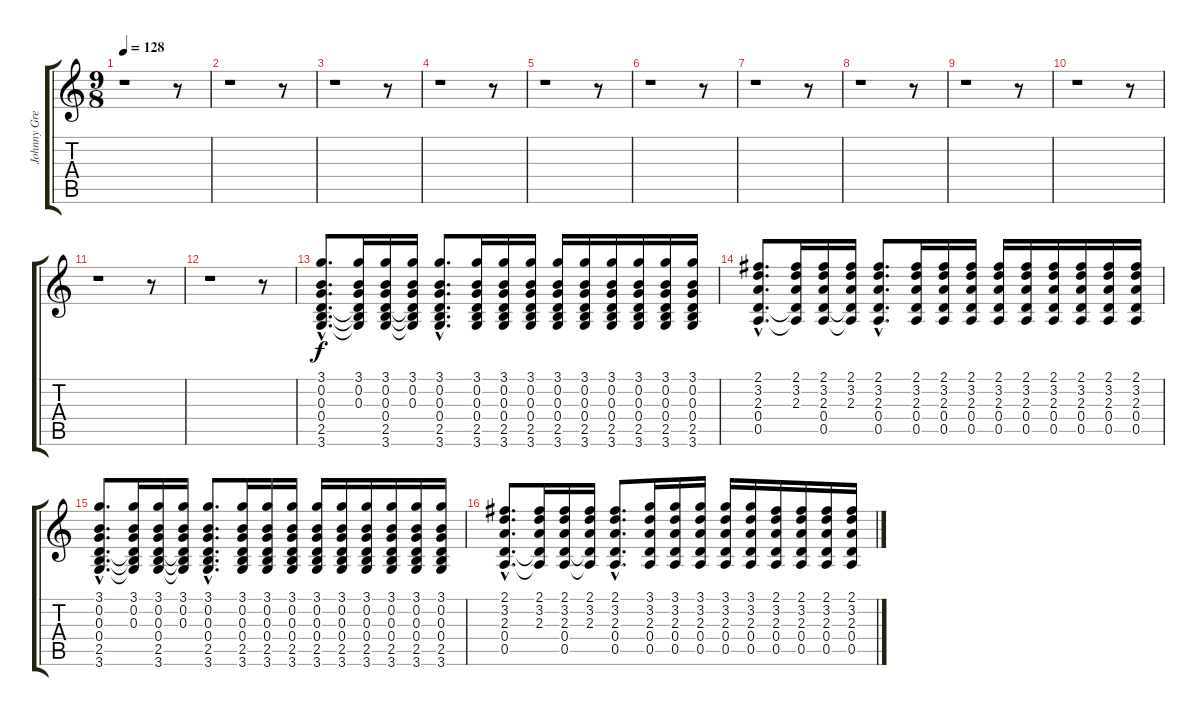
\track ("Johnny Greenwood - Guitar" "Johnny Gre") {instrument distortionguitar}
\staff {score tabs}
\tuning (E4 B3 G3 D3 A2 E2) {hide}
\ts (9 8)
\tempo 128
\clef g2
\ks c
r.1{dy f} r.8 |
r.1 r.8 |
r.1 r.8 |
r.1 r.8 |
r.1 r.8 |
r.1 r.8 |
r.1 r.8 |
r.1 r.8 |
r.1 r.8 |
r.1 r.8 |
r.1 r.8 |
r.1 r.8 |
(3.1{hac} 0.2{hac} 0.3{hac} 0.4{hac} 2.5{hac} 3.6{hac}).8{d} (3.1 0.2 0.3 0.4{t} 2.5{t} 3.6{t}).16 (3.1 0.2 0.3 0.4 2.5 3.6).16 (3.1 0.2 0.3 0.4{t} 2.5{t} 3.6{t}).16 (3.1{hac} 0.2{hac} 0.3{hac} 0.4{hac} 2.5{hac} 3.6{hac}).8{d} (3.1 0.2 0.3 0.4 2.5 3.6).16 (3.1 0.2 0.3 0.4 2.5 3.6).16 (3.1 0.2 0.3 0.4 2.5 3.6).16 (3.1 0.2 0.3 0.4 2.5 3.6).16 (3.1 0.2 0.3 0.4 2.5 3.6).16 (3.1 0.2 0.3 0.4 2.5 3.6).16 (3.1 0.2 0.3 0.4 2.5 3.6).16 (3.1 0.2 0.3 0.4 2.5 3.6).16 (3.1 0.2 0.3 0.4 2.5 3.6).16 |
(2.1{hac} 3.2{hac} 2.3{hac} 0.4{hac} 0.5{hac}).8{d} (2.1 3.2 2.3 0.4{t} 0.5{t}).16 (2.1 3.2 2.3 0.4 0.5).16 (2.1 3.2 2.3 0.4{t} 0.5{t}).16 (2.1{hac} 3.2{hac} 2.3{hac} 0.4{hac} 0.5{hac}).8{d} (2.1 3.2 2.3 0.4 0.5).16 (2.1 3.2 2.3 0.4 0.5).16 (2.1 3.2 2.3 0.4 0.5).16 (2.1 3.2 2.3 0.4 0.5).16 (2.1 3.2 2.3 0.4 0.5).16 (2.1 3.2 2.3 0.4 0.5).16 (2.1 3.2 2.3 0.4 0.5).16 (2.1 3.2 2.3 0.4 0.5).16 (2.1 3.2 2.3 0.4 0.5).16 |
(3.1{hac} 0.2{hac} 0.3{hac} 0.4{hac} 2.5{hac} 3.6{hac}).8{d} (3.1 0.2 0.3 0.4{t} 2.5{t} 3.6{t}).16 (3.1 0.2 0.3 0.4 2.5 3.6).16 (3.1 0.2 0.3 0.4{t} 2.5{t} 3.6{t}).16 (3.1{hac} 0.2{hac} 0.3{hac} 0.4{hac} 2.5{hac} 3.6{hac}).8{d} (3.1 0.2 0.3 0.4 2.5 3.6).16 (3.1 0.2 0.3 0.4 2.5 3.6).16 (3.1 0.2 0.3 0.4 2.5 3.6).16 (3.1 0.2 0.3 0.4 2.5 3.6).16 (3.1 0.2 0.3 0.4 2.5 3.6).16 (3.1 0.2 0.3 0.4 2.5 3.6).16 (3.1 0.2 0.3 0.4 2.5 3.6).16 (3.1 0.2 0.3 0.4 2.5 3.6).16 (3.1 0.2 0.3 0.4 2.5 3.6).16 |
(2.1{hac} 3.2{hac} 2.3{hac} 0.4{hac} 0.5{hac}).8{d} (2.1 3.2 2.3 0.4{t} 0.5{t}).16 (2.1 3.2 2.3 0.4 0.5).16 (2.1 3.2 2.3 0.4{t} 0.5{t}).16 (2.1{hac} 3.2{hac} 2.3{hac} 0.4{hac} 0.5{hac}).8{d} (3.1 3.2 2.3 0.4 0.5).16 (3.1 3.2 2.3 0.4 0.5).16 (3.1 3.2 2.3 0.4 0.5).16 (3.1 3.2 2.3 0.4 0.5).16 (3.1 3.2 2.3 0.4 0.5).16 (2.1 3.2 2.3 0.4 0.5).16 (2.1 3.2 2.3 0.4 0.5).16 (2.1 3.2 2.3 0.4 0.5).16 (2.1{ss} 3.2{ss} 2.3{ss} 0.4{ss} 0.5{ss}).16
